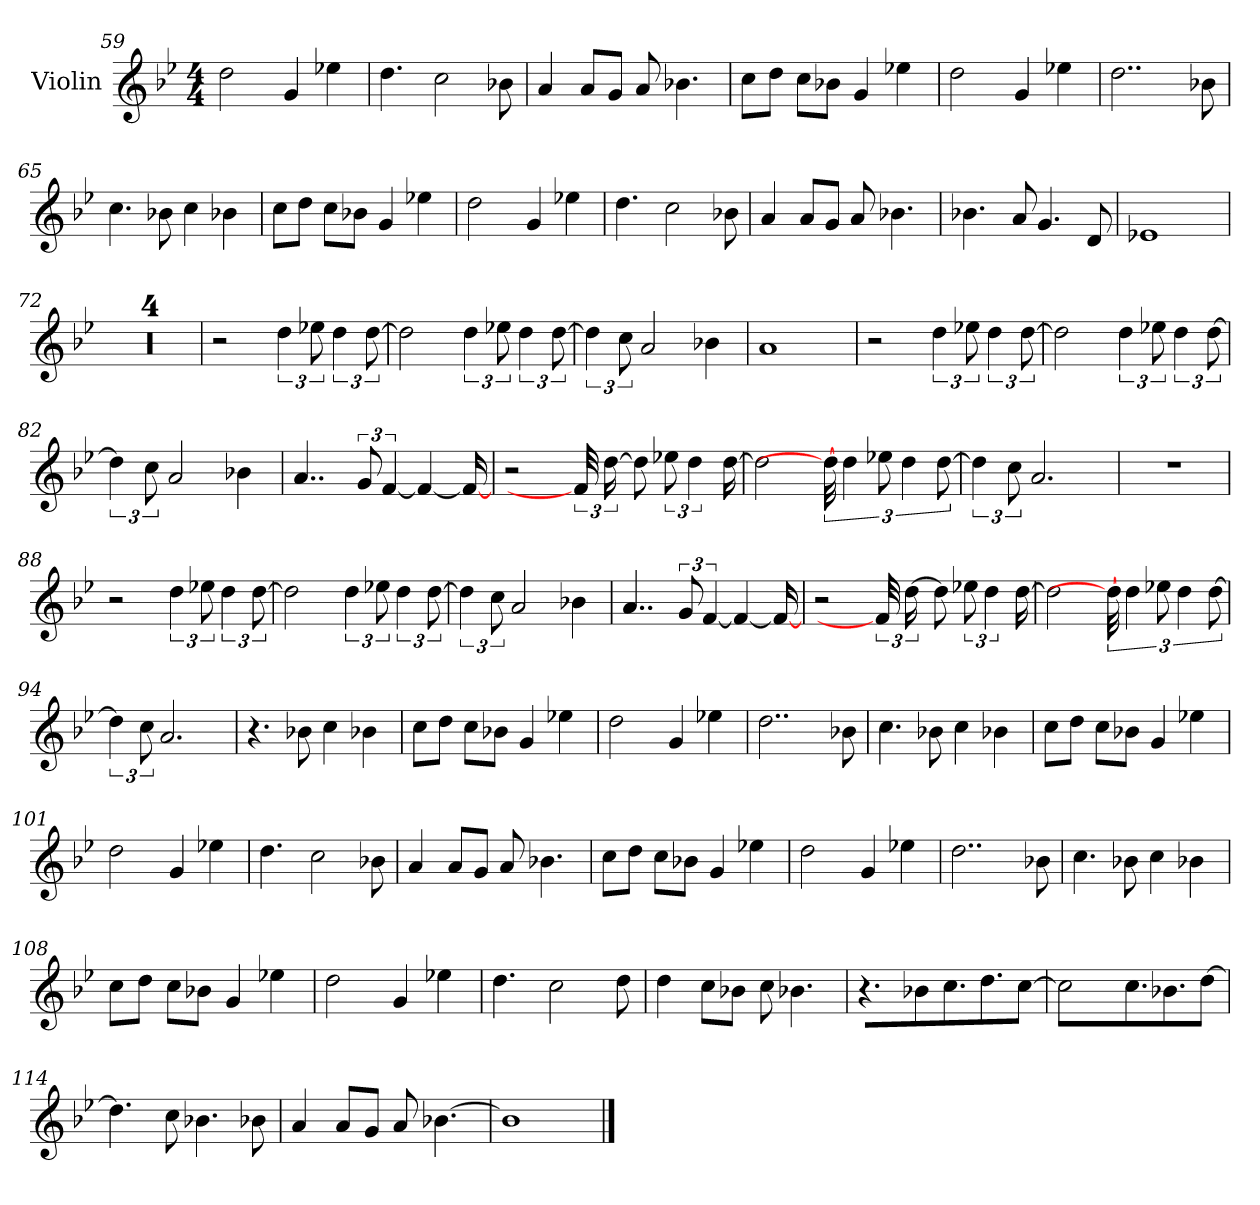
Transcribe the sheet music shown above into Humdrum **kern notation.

**kern
*part1
*staff1
*I"Violin
*I'Vln
*clefG2
*k[b-e-]
*B-:
*M4/4
=59
2dd
4g
4ee-X
=60
4.dd
2cc
8b-X
=61
4a
8a/L
8g/J
8a
4.b-X
=62
8cc\L
8dd\J
8cc\L
8b-X\J
4g
4ee-X
=63
2dd
4g
4ee-X
=64
2..dd
8b-X
=65
4.cc
8b-X
4cc
4b-X
=66
8cc\L
8dd\J
8cc\L
8b-X\J
4g
4ee-X
=67
2dd
4g
4ee-X
=68
4.dd
2cc
8b-X
=69
4a
8a/L
8g/J
8a
4.b-X
=70
4.b-X
8a
4.g
8d
=71
1e-X
=72
1r
=73
1r
=74
1r
=75
1r
=76
2r
6dd
12ee-X
6dd
[12dd
=77
2dd]
6dd
12ee-X
6dd
[12dd
=78
6dd]
12cc
2a
4b-X
=79
1a
=80
2r
6dd
12ee-X
6dd
[12dd
=81
2dd]
6dd
12ee-X
6dd
[12dd
=82
6dd]
12cc
2a
4b-X
=83
4..a
12g
[6f
4f_
16f_
=84
2r
48f]
[24dd
8dd]
12ee-X
6dd
[16dd
=85
2dd]
48dd_
6dd
12ee-X
6dd
[12dd
=86
6dd]
12cc
2.a
=87
1r
=88
2r
6dd
12ee-X
6dd
[12dd
=89
2dd]
6dd
12ee-X
6dd
[12dd
=90
6dd]
12cc
2a
4b-X
=91
4..a
12g
[6f
4f_
16f_
=92
2r
48f]
[24dd
8dd]
12ee-X
6dd
[16dd
=93
2dd]
48dd_
6dd
12ee-X
6dd
[12dd
=94
6dd]
12cc
2.a
=95
4.r
8b-X
4cc
4b-X
=96
8cc\L
8dd\J
8cc\L
8b-X\J
4g
4ee-X
=97
2dd
4g
4ee-X
=98
2..dd
8b-X
=99
4.cc
8b-X
4cc
4b-X
=100
8cc\L
8dd\J
8cc\L
8b-X\J
4g
4ee-X
=101
2dd
4g
4ee-X
=102
4.dd
2cc
8b-X
=103
4a
8a/L
8g/J
8a
4.b-X
=104
8cc\L
8dd\J
8cc\L
8b-X\J
4g
4ee-X
=105
2dd
4g
4ee-X
=106
2..dd
8b-X
=107
4.cc
8b-X
4cc
4b-X
=108
8cc\L
8dd\J
8cc\L
8b-X\J
4g
4ee-X
=109
2dd
4g
4ee-X
=110
4.dd
2cc
8dd
=111
4dd
8cc\L
8b-X\J
8cc
4.b-X
=112
4.r
8b-X
8.cc\L
8.dd\J
[8ccJ
=113
2cc]
8.cc\L
8.b-X\J
[8ddJ
=114
4.dd]
8cc
4.b-X
8b-X
=115
4a
8a/L
8g/J
8a
[4.b-X
=116
1b-]
==
*-
